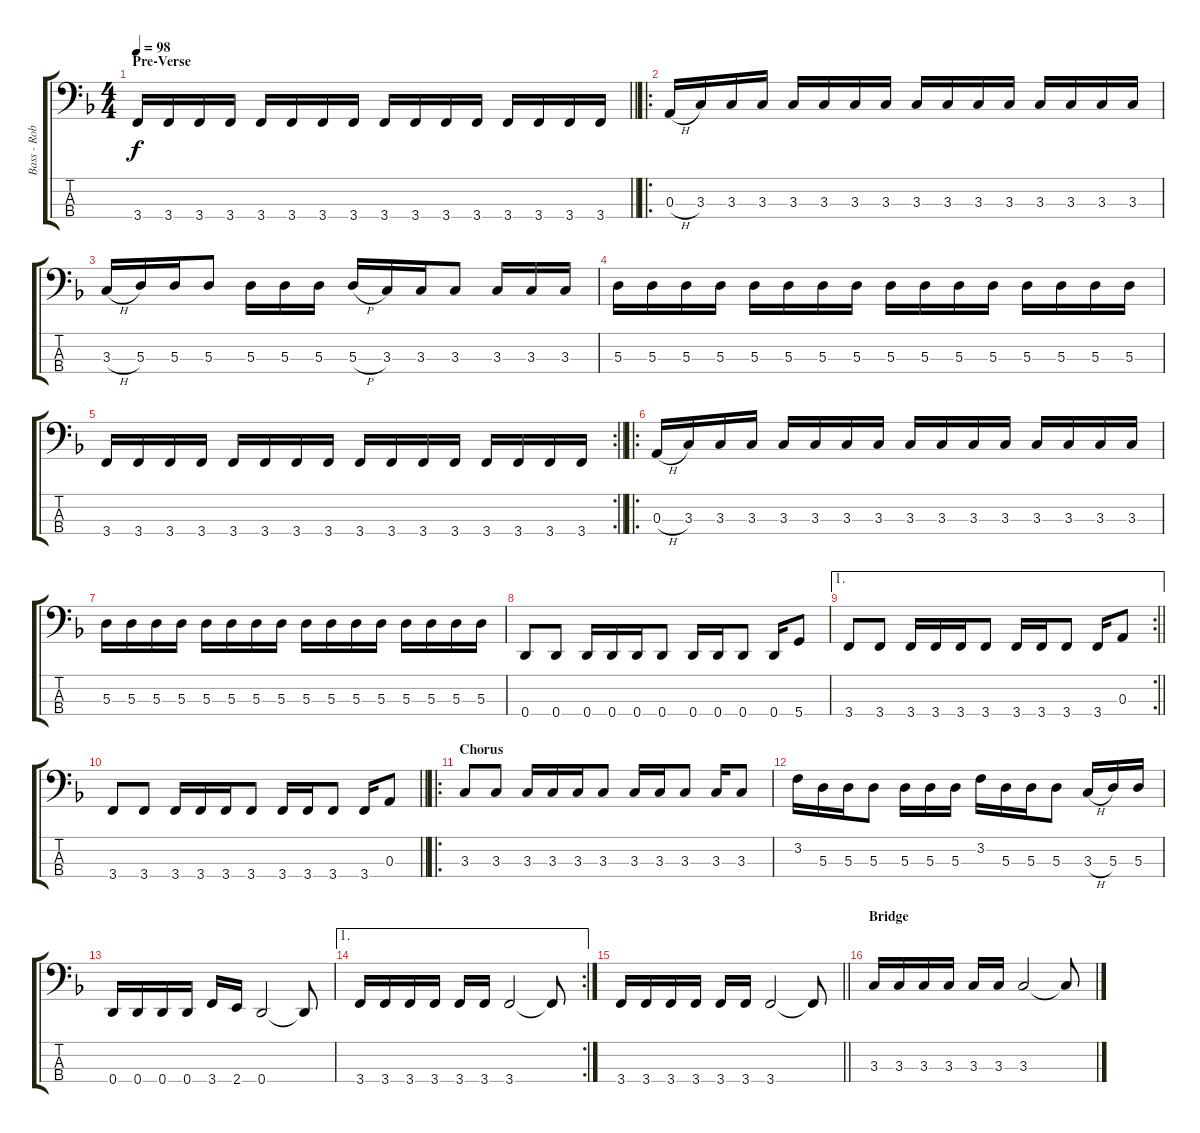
\track ("Bass - Rob" "Bass - Rob") {instrument electricbasspick}
\staff {score tabs}
\tuning (G2 D2 A1 D1) {hide}
\ts (4 4)
\section ("" "Pre-Verse")
\tempo 98
\clef f4
\barLineRight lightlight
\ks f
3.4.16{dy f} 3.4.16 3.4.16 3.4.16 3.4.16 3.4.16 3.4.16 3.4.16 3.4.16 3.4.16 3.4.16 3.4.16 3.4.16 3.4.16 3.4.16 3.4.16 |
\ro
0.3{h}.16 3.3.16 3.3.16 3.3.16 3.3.16 3.3.16 3.3.16 3.3.16 3.3.16 3.3.16 3.3.16 3.3.16 3.3.16 3.3.16 3.3.16 3.3.16 |
3.3{h}.16 5.3.16 5.3.16 5.3.8 5.3.16 5.3.16 5.3.16 5.3{h}.16 3.3.16 3.3.16 3.3.8 3.3.16 3.3.16 3.3.16 |
5.3.16 5.3.16 5.3.16 5.3.16 5.3.16 5.3.16 5.3.16 5.3.16 5.3.16 5.3.16 5.3.16 5.3.16 5.3.16 5.3.16 5.3.16 5.3.16 |
\rc 2
\barLineRight lightlight
3.4.16 3.4.16 3.4.16 3.4.16 3.4.16 3.4.16 3.4.16 3.4.16 3.4.16 3.4.16 3.4.16 3.4.16 3.4.16 3.4.16 3.4.16 3.4.16 |
\ro
0.3{h}.16 3.3.16 3.3.16 3.3.16 3.3.16 3.3.16 3.3.16 3.3.16 3.3.16 3.3.16 3.3.16 3.3.16 3.3.16 3.3.16 3.3.16 3.3.16 |
5.3.16 5.3.16 5.3.16 5.3.16 5.3.16 5.3.16 5.3.16 5.3.16 5.3.16 5.3.16 5.3.16 5.3.16 5.3.16 5.3.16 5.3.16 5.3.16 |
0.4.8 0.4.8 0.4.16 0.4.16 0.4.16 0.4.8 0.4.16 0.4.16 0.4.8 0.4.16 5.4.8 |
\ae 1
\rc 2
\barLineRight lightlight
3.4.8 3.4.8 3.4.16 3.4.16 3.4.16 3.4.8 3.4.16 3.4.16 3.4.8 3.4.16 0.3.8 |
\barLineRight lightlight
3.4.8 3.4.8 3.4.16 3.4.16 3.4.16 3.4.8 3.4.16 3.4.16 3.4.8 3.4.16 0.3.8 |
\ro
\section ("" "Chorus")
3.3.8 3.3.8 3.3.16 3.3.16 3.3.16 3.3.8 3.3.16 3.3.16 3.3.8 3.3.16 3.3.8 |
3.2.16 5.3.16 5.3.16 5.3.8 5.3.16 5.3.16 5.3.16 3.2.16 5.3.16 5.3.16 5.3.8 3.3{h}.16 5.3.16 5.3.16 |
0.4.16 0.4.16 0.4.16 0.4.16 3.4.16 2.4.16 0.4.2 0.4{t}.8 |
\ae 1
\rc 2
3.4.16 3.4.16 3.4.16 3.4.16 3.4.16 3.4.16 3.4.2 3.4{t}.8 |
\barLineRight lightlight
3.4.16 3.4.16 3.4.16 3.4.16 3.4.16 3.4.16 3.4.2 3.4{t}.8 |
\section ("" "Bridge")
3.3.16 3.3.16 3.3.16 3.3.16 3.3.16 3.3.16 3.3.2 3.3{t}.8
